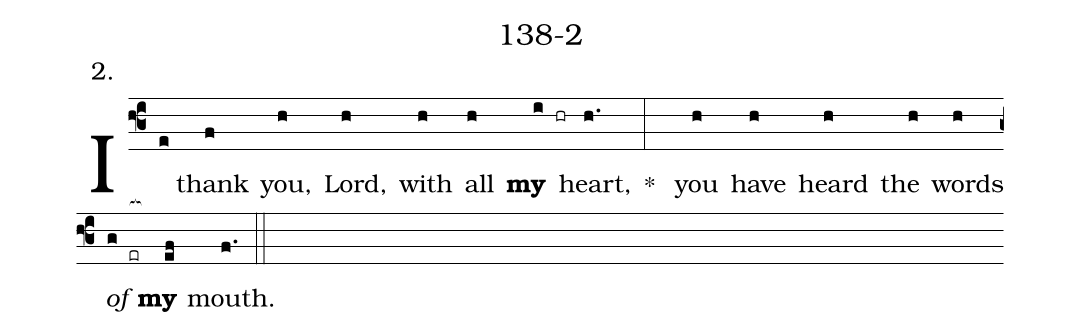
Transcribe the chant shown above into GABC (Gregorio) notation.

name: 138-2;
annotation: 2.;
%%
(f3)I(e) thank(f) you,(h) Lord,(h) with(h) all(h) <b>my</b>(i hr) heart,(h.) * (:) you(h) have(h) heard(h) the(h) words(h) <i>of</i>(g er[ocb:1{]) <b>my</b>(ef[ocb:0}]) mouth.(f.) (::)
